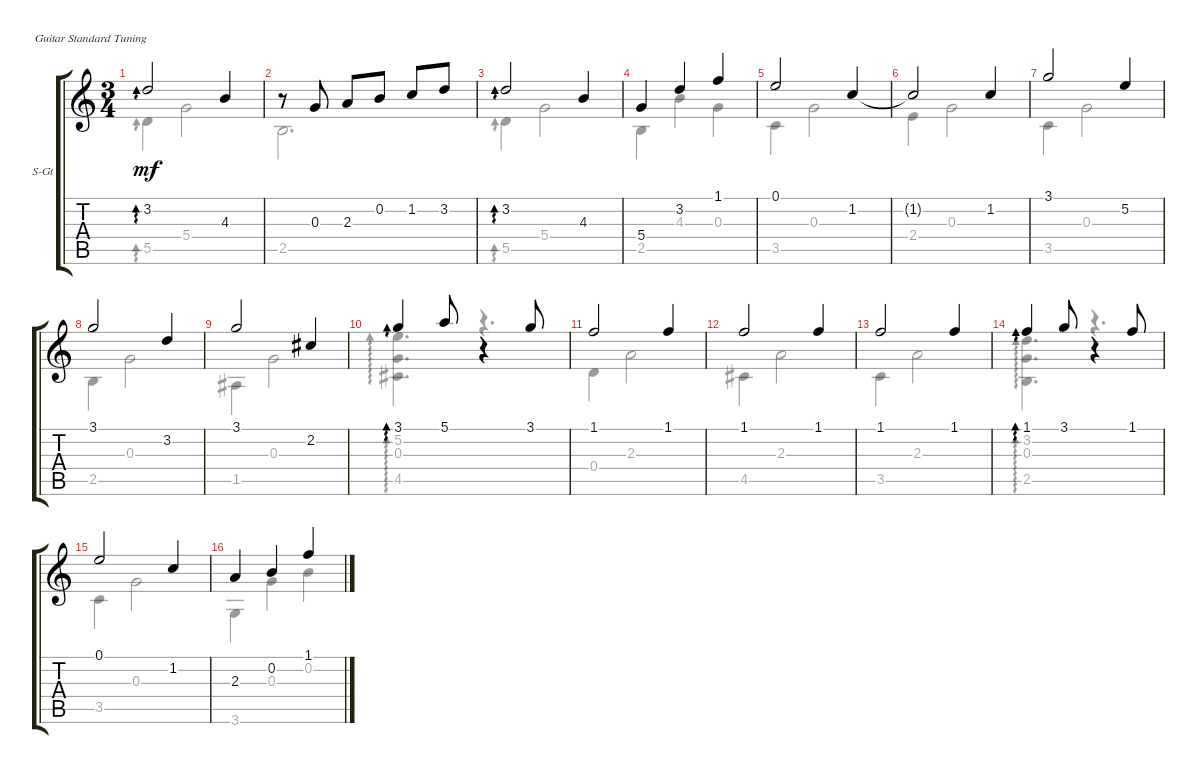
\defaultSystemsLayout 4
\bracketExtendMode groupsimilarinstruments
\firstSystemTrackNameOrientation horizontal
\otherSystemsTrackNameOrientation horizontal
\track ("Steel Guitar" "S-Gt") {instrument acousticguitarsteel}
\staff {score tabs}
\tuning (E4 B3 G3 D3 A2 E2)
\voice
\ts (3 4)
\tempo (195 hide)
\clef g2
\ks c
3.2.2{ad 0 dy mf} 4.3.4 |
r.8 0.3.8 2.3.8 0.2.8 1.2.8 3.2.8 |
3.2.2{ad 0} 4.3.4 |
5.4.4 3.2.4 1.1.4 |
0.1.2 1.2.4 |
1.2{t}.2 1.2.4 |
3.1.2 5.2.4 |
3.1.2 3.2.4 |
3.1.2 2.2.4 |
3.1.4{ad 0} 5.1.8 r.4 3.1.8 |
1.1.2 1.1.4 |
1.1.2 1.1.4 |
1.1.2 1.1.4 |
1.1.4{ad 0} 3.1.8 r.4 1.1.8 |
0.1.2 1.2.4 |
2.3.4 0.2.4 1.1.4
\voice
\clef g2
\ottava regular
\simile none
\ks c
5.5.4{ad 0 dy mf} 5.4.2 |
2.5.2{d} |
5.5.4{ad 0} 5.4.2 |
2.5.4 4.3.4 0.3.4 |
3.5.4 0.3.2 |
2.4.4 0.3.2 |
3.5.4 0.3.2 |
2.5.4 0.3.2 |
1.5.4 0.3.2 |
(4.5 5.2 0.3).4{d ad 0} r.4{d} |
0.4.4 2.3.2 |
4.5.4 2.3.2 |
3.5.4 2.3.2 |
(2.5 0.3 3.2).4{d ad 0} r.4{d} |
3.5.4 0.3.2 |
3.6.4 0.3.4 0.2.4
